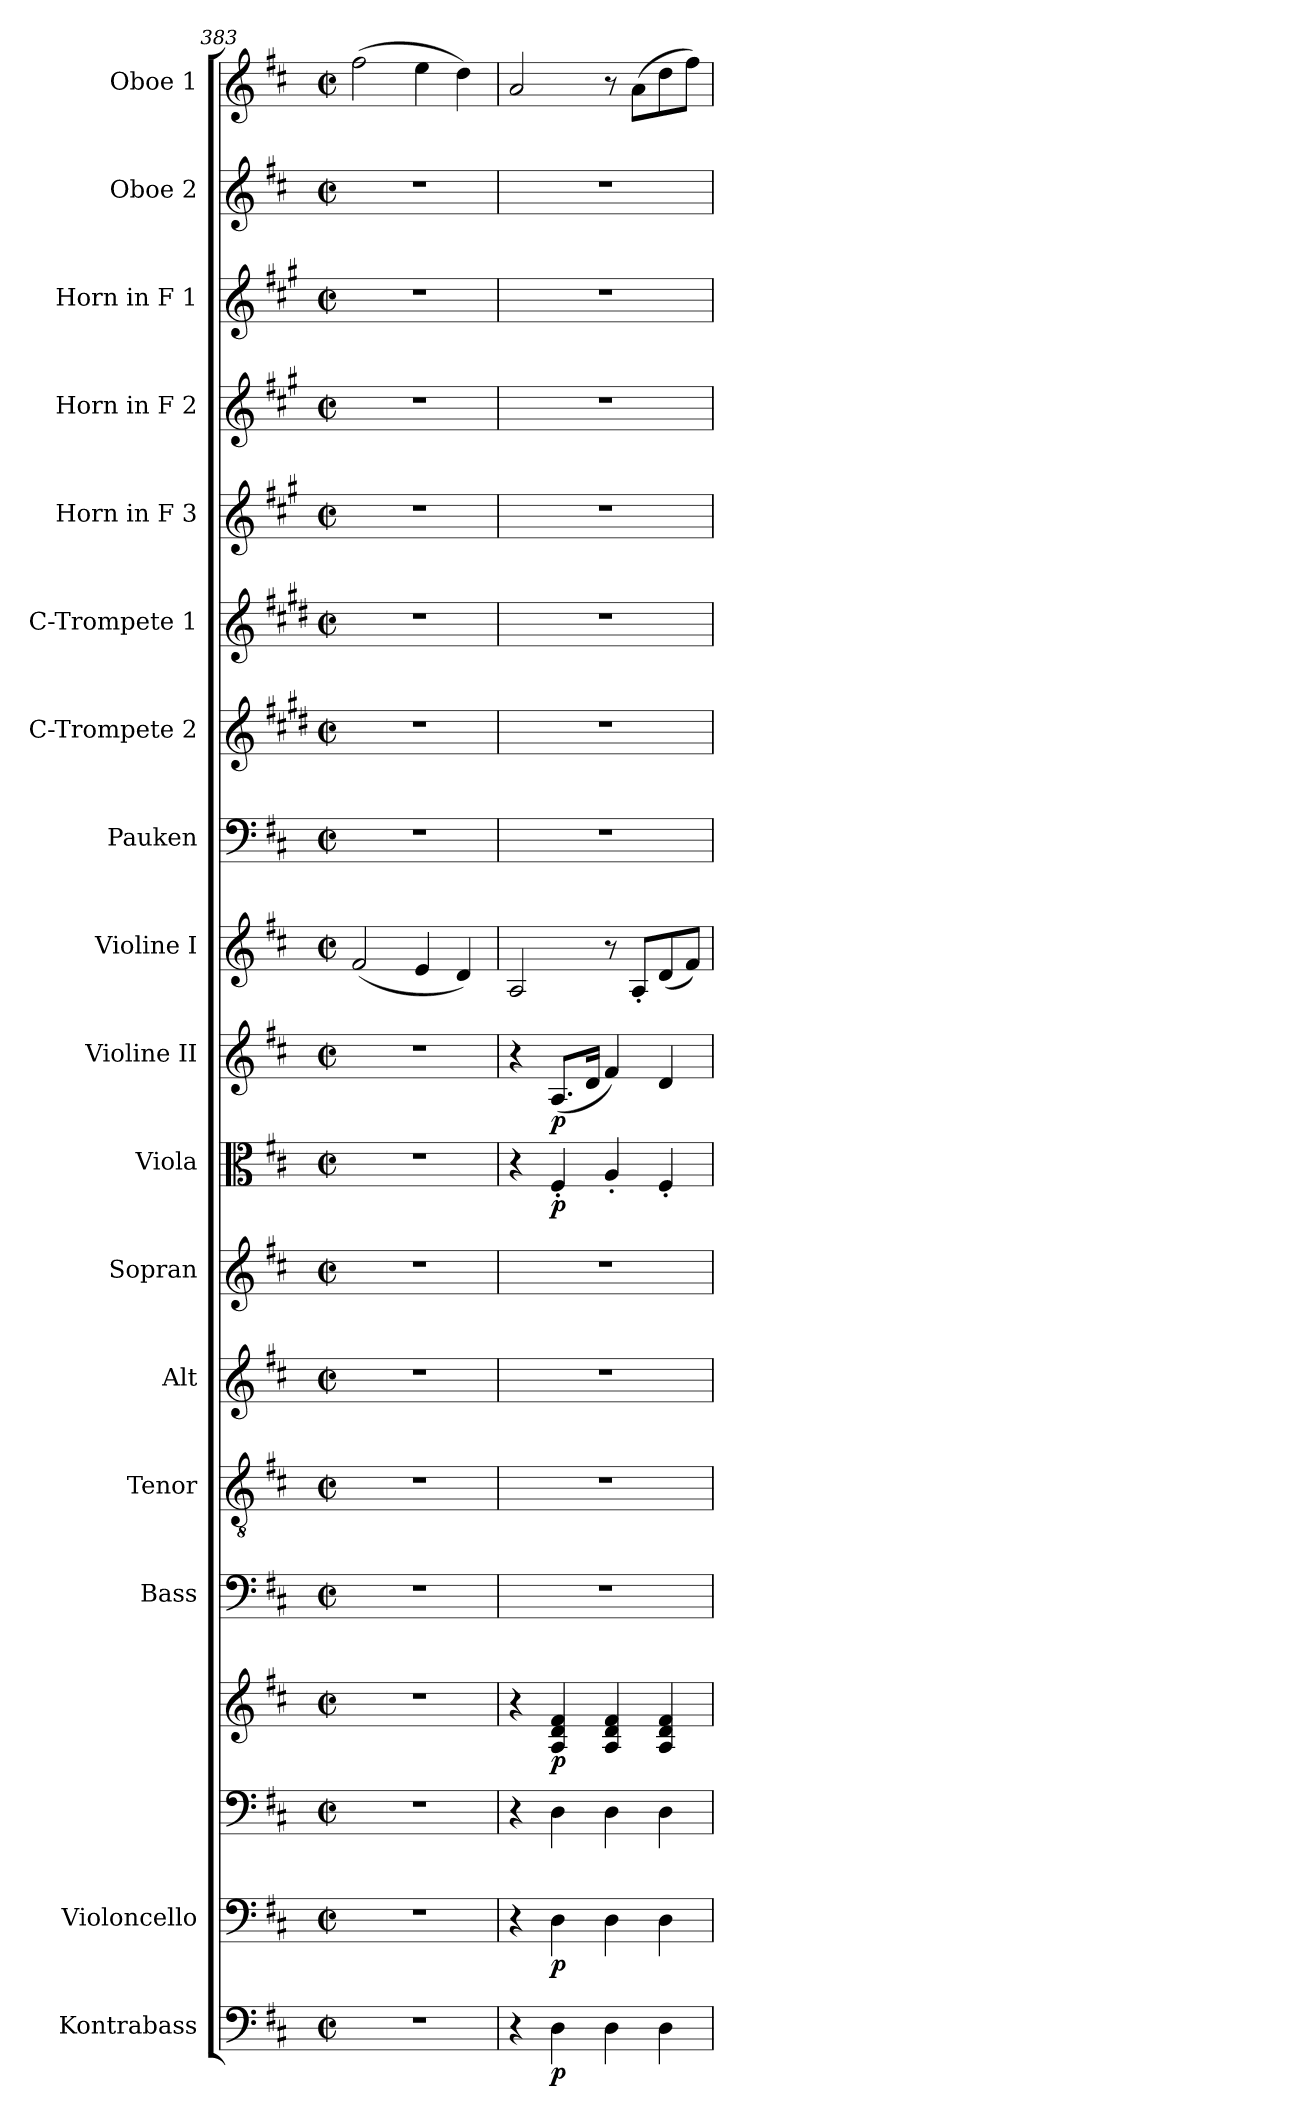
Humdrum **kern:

**kern	**dynam	**kern	**dynam	**kern	**kern	**dynam	**kern	**kern	**kern	**kern	**kern	**dynam	**kern	**dynam	**kern	**kern	**kern	**kern	**kern	**kern	**kern	**kern	**kern
*part18	*part18	*part17	*part17	*part16	*part16	*part16	*part15	*part14	*part13	*part12	*part11	*part11	*part10	*part10	*part9	*part8	*part7	*part6	*part5	*part4	*part3	*part2	*part1
*staff19	*staff19	*staff18	*staff18	*staff17	*staff16	*staff16/17	*staff15	*staff14	*staff13	*staff12	*staff11	*staff11	*staff10	*staff10	*staff9	*staff8	*staff7	*staff6	*staff5	*staff4	*staff3	*staff2	*staff1
*I"Kontrabass	*	*I"Violoncello	*	*	*	*	*I"Bass	*I"Tenor	*I"Alt	*I"Sopran	*I"Viola	*	*I"Violine II	*	*I"Violine I	*I"Pauken	*I"C-Trompete 2	*I"C-Trompete 1	*I"Horn in F 3	*I"Horn in F 2	*I"Horn in F 1	*I"Oboe 2	*I"Oboe 1
*I'Kb.	*	*I'Vc.	*	*	*	*	*I'B.	*I'T.	*I'A.	*I'S.	*I'Vla.	*	*I'Vl. II	*	*I'Vl. I	*I'Pk.	*I'C Trp. 2	*I'C Trp. 1	*	*	*	*I'Ob. 2	*I'Ob. 1
*clefF4	*	*clefF4	*	*clefF4	*clefG2	*	*clefF4	*clefGv2	*clefG2	*clefG2	*clefC3	*	*clefG2	*	*clefG2	*clefF4	*clefG2	*clefG2	*clefG2	*clefG2	*clefG2	*clefG2	*clefG2
*ITrd7c12	*	*	*	*	*	*	*	*	*	*	*	*	*	*	*	*	*ITrd1c2	*ITrd1c2	*ITrd4c7	*ITrd4c7	*ITrd4c7	*	*
*k[f#c#]	*	*k[f#c#]	*	*k[f#c#]	*k[f#c#]	*	*k[f#c#]	*k[f#c#]	*k[f#c#]	*k[f#c#]	*k[f#c#]	*	*k[f#c#]	*	*k[f#c#]	*k[f#c#]	*k[f#c#]	*k[f#c#]	*k[f#c#]	*k[f#c#]	*k[f#c#]	*k[f#c#]	*k[f#c#]
*D:	*	*D:	*	*D:	*D:	*	*D:	*D:	*D:	*D:	*D:	*	*D:	*	*D:	*D:	*D:	*D:	*D:	*D:	*D:	*D:	*D:
*M2/2	*	*M2/2	*	*M2/2	*M2/2	*	*M2/2	*M2/2	*M2/2	*M2/2	*M2/2	*	*M2/2	*	*M2/2	*M2/2	*M2/2	*M2/2	*M2/2	*M2/2	*M2/2	*M2/2	*M2/2
*met(c|)	*	*met(c|)	*	*met(c|)	*met(c|)	*	*met(c|)	*met(c|)	*met(c|)	*met(c|)	*met(c|)	*	*met(c|)	*	*met(c|)	*met(c|)	*met(c|)	*met(c|)	*met(c|)	*met(c|)	*met(c|)	*met(c|)	*met(c|)
=383	=383	=383	=383	=383	=383	=383	=383	=383	=383	=383	=383	=383	=383	=383	=383	=383	=383	=383	=383	=383	=383	=383	=383
1r	.	1r	.	1r	1r	.	1r	1r	1r	1r	1r	.	1r	.	(<2f#/	1r	1r	1r	1r	1r	1r	1r	(>2ff#\
.	.	.	.	.	.	.	.	.	.	.	.	.	.	.	4e/	.	.	.	.	.	.	.	4ee\
.	.	.	.	.	.	.	.	.	.	.	.	.	.	.	4d/)	.	.	.	.	.	.	.	4dd\)
=384	=384	=384	=384	=384	=384	=384	=384	=384	=384	=384	=384	=384	=384	=384	=384	=384	=384	=384	=384	=384	=384	=384	=384
4r	.	4r	.	4r	4r	.	1r	1r	1r	1r	4r	.	4r	.	2A/	1r	1r	1r	1r	1r	1r	1r	2a/
!	!LO:DY:b	!	!LO:DY:b	!	!	!LO:DY:b	!	!	!	!	!	!LO:DY:b	!	!LO:DY:b	!	!	!	!	!	!	!	!	!
4DD\	p	4D\	p	4D\	4A/ 4d/ 4f#/	p	.	.	.	.	4F#'</	p	(<8.A/L	p	.	.	.	.	.	.	.	.	.
.	.	.	.	.	.	.	.	.	.	.	.	.	16d/Jk	.	.	.	.	.	.	.	.	.	.
4DD\	.	4D\	.	4D\	4A/ 4d/ 4f#/	.	.	.	.	.	4A'</	.	4f#/)	.	8r	.	.	.	.	.	.	.	8r
.	.	.	.	.	.	.	.	.	.	.	.	.	.	.	8A'</L	.	.	.	.	.	.	.	(>8a\L
4DD\	.	4D\	.	4D\	4A/ 4d/ 4f#/	.	.	.	.	.	4F#'</	.	4d/	.	(<8d/	.	.	.	.	.	.	.	8dd\
.	.	.	.	.	.	.	.	.	.	.	.	.	.	.	8f#/J)	.	.	.	.	.	.	.	8ff#\J)
=	=	=	=	=	=	=	=	=	=	=	=	=	=	=	=	=	=	=	=	=	=	=	=
*-	*-	*-	*-	*-	*-	*-	*-	*-	*-	*-	*-	*-	*-	*-	*-	*-	*-	*-	*-	*-	*-	*-	*-
